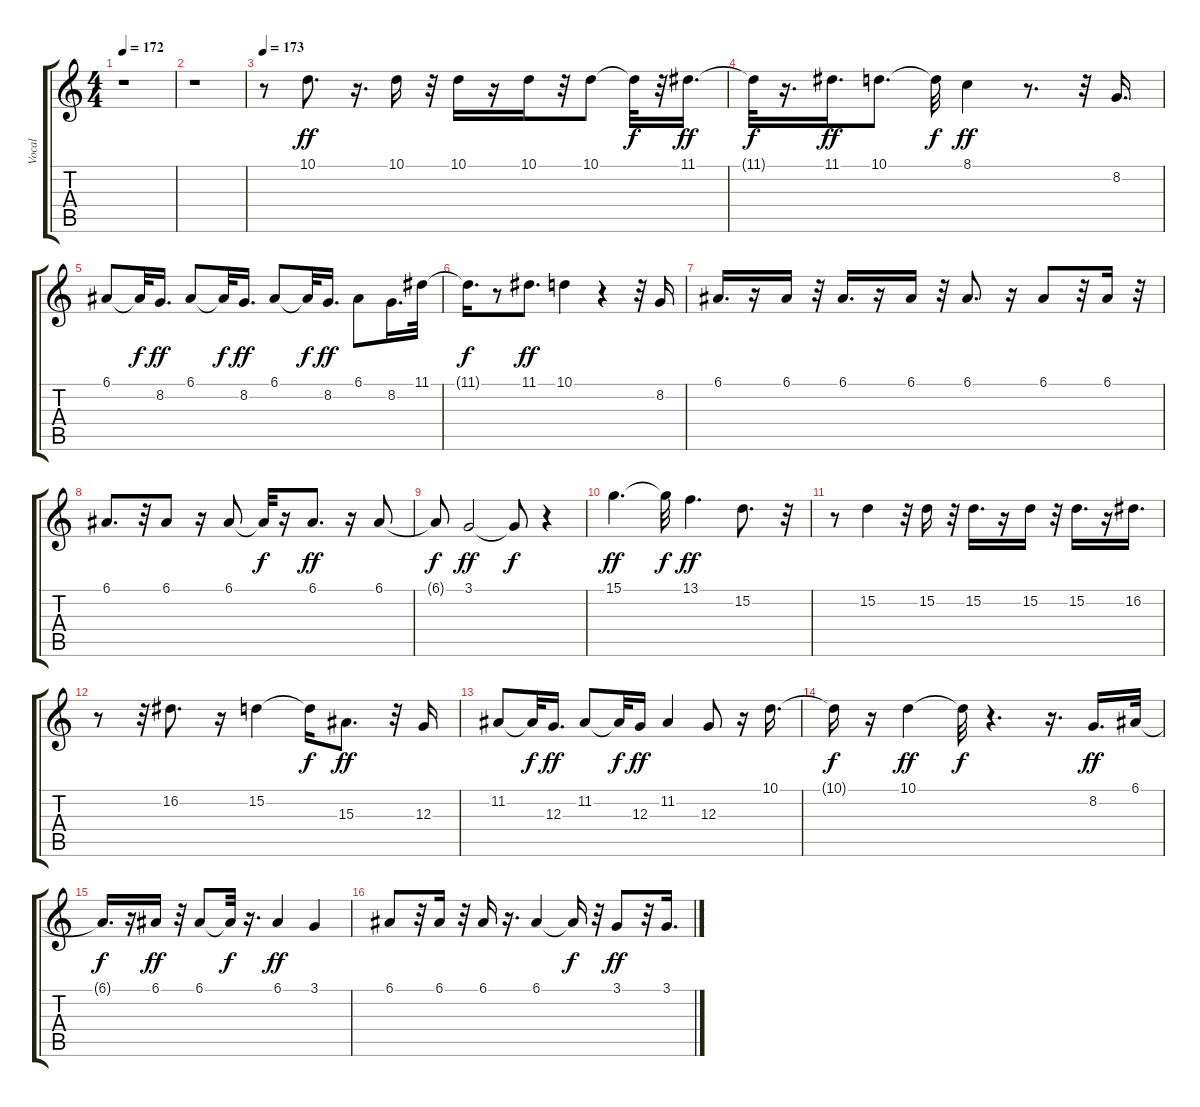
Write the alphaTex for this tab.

\track ("Vocal" "Vocal") {instrument lead8bassandlead}
\staff {score tabs}
\tuning (E4 B3 G3 D3 A2 E2) {hide}
\ts (4 4)
\tempo 172
\clef g2
\ks c
r.1{dy ff} |
r.1 |
\tempo 173
r.8 10.1.8{d} r.16{d} 10.1.16 r.32 10.1.16 r.16 10.1.16 r.32 10.1.8 10.1{t}.32{dy f} r.32 11.1.16{d dy ff} |
11.1{t}.32{dy f} r.16{d} 11.1.16{d dy ff} 10.1.8{d} 10.1{t}.32{dy f} 8.1.4{dy ff} r.8{d} r.32 8.2.16{d} |
6.1.8 6.1{t}.32{dy f} 8.2.16{d dy ff} 6.1.8 6.1{t}.32{dy f} 8.2.16{d dy ff} 6.1.8 6.1{t}.32{dy f} 8.2.16{d dy ff} 6.1.8 8.2.16{d} 11.1.32 |
11.1{t}.16{d dy f} r.8 11.1.8{d dy ff} 10.1.4 r.4 r.32 8.2.16 |
6.1.16{d} r.16 6.1.16 r.32 6.1.16{d} r.16 6.1.16 r.32 6.1.8{d} r.16 6.1.8 r.32 6.1.16 r.32 |
6.1.8{d} r.32 6.1.8 r.16 6.1.8 6.1{t}.32{dy f} r.16 6.1.8{d dy ff} r.16 6.1.8 |
6.1{t}.8{dy f} 3.1.2{dy ff} 3.1{t}.8{dy f} r.4 |
15.1.4{d dy ff} 15.1{t}.32{dy f} 13.1.4{d dy ff} 15.2.8{d} r.32 |
r.8 15.2.4 r.32 15.2.16 r.32 15.2.16{d} r.16 15.2.16 r.32 15.2.16{d} r.16 16.2.16{d} |
r.8 r.32 16.2.8{d} r.16 15.2.4 15.2{t}.16{dy f} 15.3.8{d dy ff} r.32 12.3.16 |
11.2.8 11.2{t}.32{dy f} 12.3.16{d dy ff} 11.2.8 11.2{t}.32{dy f} 12.3.16{dy ff} 11.2.4 12.3.8 r.16 10.1.16{d} |
10.1{t}.16{dy f} r.16 10.1.4{dy ff} 10.1{t}.32{dy f} r.4{d} r.16{d} 8.2.16{d dy ff} 6.1.32 |
6.1{t}.16{d dy f} r.16 6.1.16{dy ff} r.32 6.1.8 6.1{t}.32{dy f} r.16{d} 6.1.4{dy ff} 3.1.4 |
6.1.8 r.32 6.1.16 r.32 6.1.16 r.16{d} 6.1.4 6.1{t}.16{dy f} r.32 3.1.8{dy ff} r.32 3.1.16{d}
